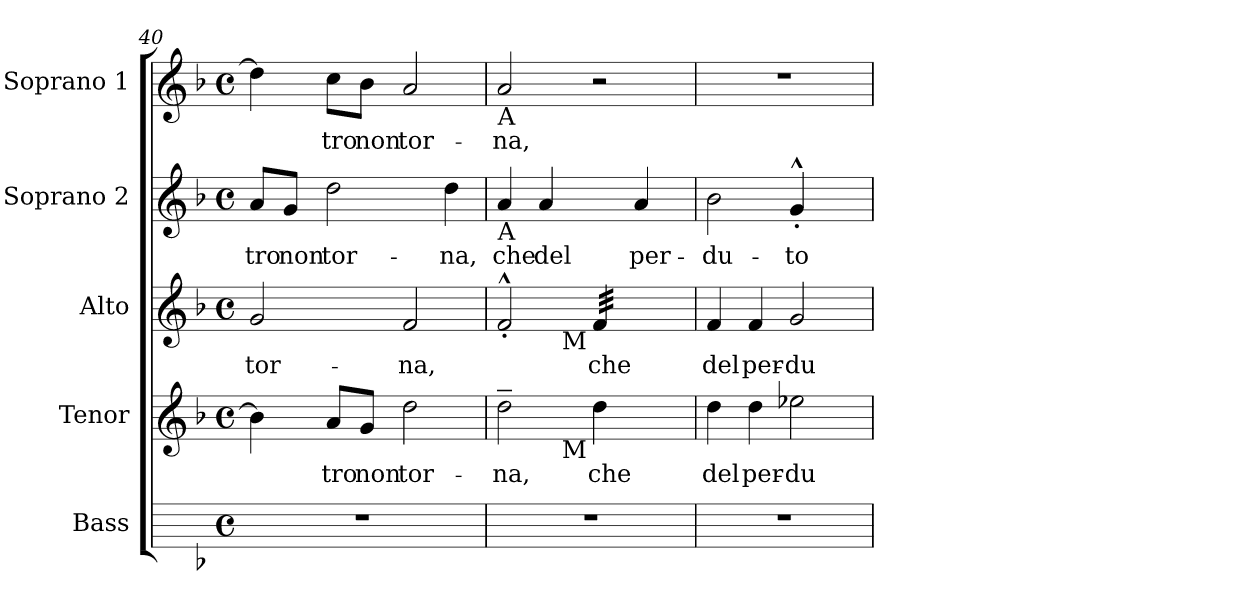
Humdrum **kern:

**kern	**kern	**text	**kern	**text	**kern	**text	**kern	**text
*part5	*part4	*part4	*part3	*part3	*part2	*part2	*part1	*part1
*staff5	*staff4	*staff4	*staff3	*staff3	*staff2	*staff2	*staff1	*staff1
*I"Bass	*I"Tenor	*	*I"Alto	*	*I"Soprano 2	*	*I"Soprano 1	*
*k[b-]	*k[b-]	*	*k[b-]	*	*k[b-]	*	*k[b-]	*
*F:	*F:	*	*F:	*	*F:	*	*F:	*
*M4/4	*M4/4	*	*M4/4	*	*M4/4	*	*M4/4	*
*met(c)	*met(c)	*	*met(c)	*	*met(c)	*	*met(c)	*
=40	=40	=40	=40	=40	=40	=40	=40	=40
!	!	!LO:LY:b:cj	!	!LO:LY:b:cj	!	!LO:LY:b:cj	!	!LO:LY:b:cj
1r	4b-\]	--	2g/	tor-	8a/L	-tro	4dd\]	--
!	!	!	!	!	!	!LO:LY:b:cj	!	!
.	.	.	.	.	8g/J	non	.	.
!	!	!LO:LY:b:cj	!	!	!	!LO:LY:b:cj	!	!LO:LY:b:cj
.	8a/L	-tro	.	.	2dd\	tor-	8cc\L	-tro
!	!	!LO:LY:b:cj	!	!	!	!	!	!LO:LY:b:cj
.	8g/J	non	.	.	.	.	8b-\J	non
!	!	!LO:LY:b:cj	!	!LO:LY:b:cj	!	!	!	!LO:LY:b:cj
.	2dd\	tor-	2f/	-na,	.	.	2a/	tor-
!	!	!	!	!	!	!LO:LY:b:cj	!	!
.	.	.	.	.	4dd\	-na,	.	.
!!LO:PB:g=z
=41	=41	=41	=41	=41	=41	=41	=41	=41
!	!	!	!	!	!	!	!LO:TX:b:t=A	!
!	!	!	!	!	!LO:TX:b:t=A	!	!	!
!	!	!	!LO:TX:b:t=A	!	!	!	!	!
!	!LO:TX:b:t=A	!	!	!	!	!	!	!
!	!	!LO:LY:b:cj	!	!LO:LY:b:cj	!	!LO:LY:b:cj	!	!LO:LY:b:cj
*	*^	*	*^	*	*	*	*	*
1r	2dd~>\	4ryy	-na,	2f^^>'>/	4ryy	.	4a/	che	2a/	-na,
!	!	!	!	!	!	!	!	!LO:LY:b:cj	!	!
.	.	16.ryy	.	.	16.ryy	.	4a/	del	.	.
!	!	!	!	!	!LO:TX:b:t=M	!	!	!	!	!
!	!	!LO:TX:b:t=M	!	!	!	!	!	!	!	!
.	.	2ryy	.	.	2ryy	.	.	.	.	.
!	!	!	!LO:LY:b:cj	!	!	!LO:LY:b:cj	!	!	!	!
*	*	*	*	*tremolo	*	*	*	*	*	*
.	4dd\	.	che	32f/LLL	.	che	4ryy	.	2r	.
.	.	.	.	32f/	.	.	.	.	.	.
.	.	.	.	32f/	.	.	.	.	.	.
.	.	.	.	32f/	.	.	.	.	.	.
.	.	.	.	32f/	.	.	.	.	.	.
.	.	.	.	32f/	.	.	.	.	.	.
.	.	.	.	32f/	.	.	.	.	.	.
.	.	.	.	32f/JJJ	.	.	.	.	.	.
*	*	*	*	*Xtremolo	*	*	*	*	*	*
!	!	!	!	!	!	!	!	!LO:LY:b:cj	!	!
.	4ryy	.	.	4ryy	.	.	4a/	per-	.	.
.	.	8ryy	.	.	8ryy	.	.	.	.	.
.	.	32ryy	.	.	32ryy	.	.	.	.	.
=42	=42	=42	=42	=42	=42	=42	=42	=42	=42	=42
!	!	!	!LO:LY:b:cj	!	!	!LO:LY:b:cj	!	!LO:LY:b:cj	!	!
*	*v	*v	*	*	*	*	*	*	*	*
*	*	*	*v	*v	*	*	*	*	*
1r	4dd\	del	4f/	del	2b-\	-du-	1r	.
!	!	!LO:LY:b:cj	!	!LO:LY:b:cj	!	!	!	!
.	4dd\	per-	4f/	per-	.	.	.	.
!	!	!LO:LY:b:cj	!	!LO:LY:b:cj	!	!LO:LY:b:cj	!	!
.	2ee-X\	-du-	2g/	-du-	4g^^>'>/	-to	.	.
.	.	.	.	.	4ryy	.	.	.
=	=	=	=	=	=	=	=	=
*-	*-	*-	*-	*-	*-	*-	*-	*-
